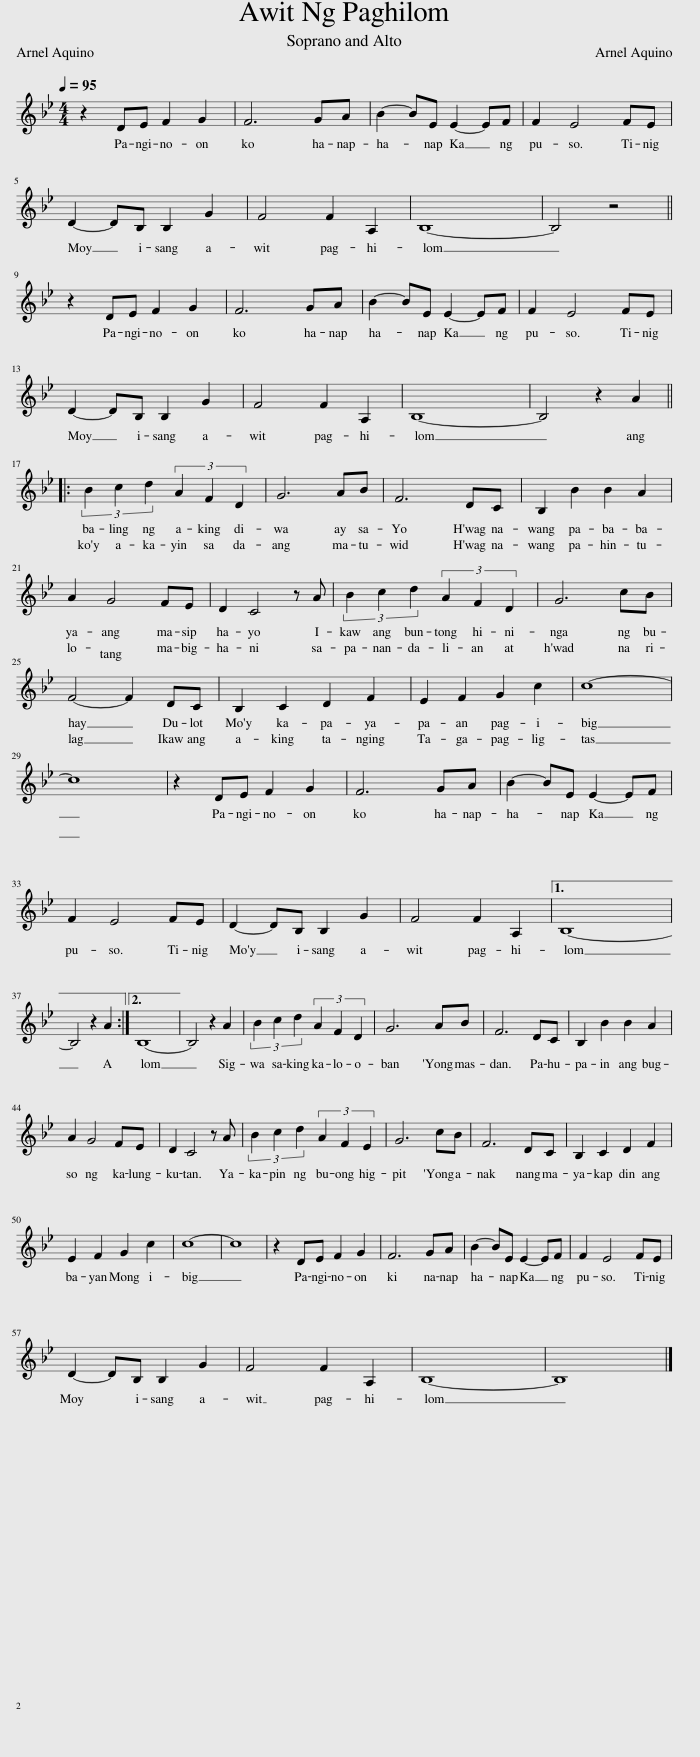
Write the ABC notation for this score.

X:1
L:1/8
Q:1/4=95
M:4/4
I:linebreak $
K:Bb
V:1 treble
V:1
 z2 DE F2 G2 | F6 GA | B2- BE E2- EF | F2 E4 FE |$ D2- DB, B,2 G2 | %5
 F4 F2 A,2 | B,8- | B,4 z4 ||$ z2 DE F2 G2 | F6 GA | %10
 B2- BE E2- EF | F2 E4 FE |$ D2- DB, B,2 G2 | F4 F2 A,2 | B,8- | %15
 B,4 z2 A2 |:$ (3B2 c2 d2 (3A2 F2 D2 | G6 AB | F6 DC | B,2 B2 B2 A2 |$ %20
 A2 G4 FE | D2 C4 z A | (3B2 c2 d2 (3A2 F2 D2 | G6 cB |$ F4- F2 DC | %25
 B,2 C2 D2 F2 | E2 F2 G2 c2 | c8- |$ c8 | z2 DE F2 G2 | %30
 F6 GA | B2- BE E2- EF |$ F2 E4 FE | D2- DB, B,2 G2 | F4 F2 A,2 |1 %35
 B,8- |$ B,4 z2 A2 :|2 B,8- || B,4 z2 A2 | (3B2 c2 d2 (3A2 F2 D2 | %40
 G6 AB | F6 DC | B,2 B2 B2 A2 |$ A2 G4 FE | D2 C4 z A | %45
 (3B2 c2 d2 (3A2 F2 E2 | G6 cB | F6 DC | B,2 C2 D2 F2 |$ E2 F2 G2 c2 | %50
 c8- | c8 | z2 DE F2 G2 | F6 GA | B2- BE E2- EF | %55
 F2 E4 FE |$ D2- DB, B,2 G2 | F4 F2 A,2 | B,8- | B,8 |] %60
